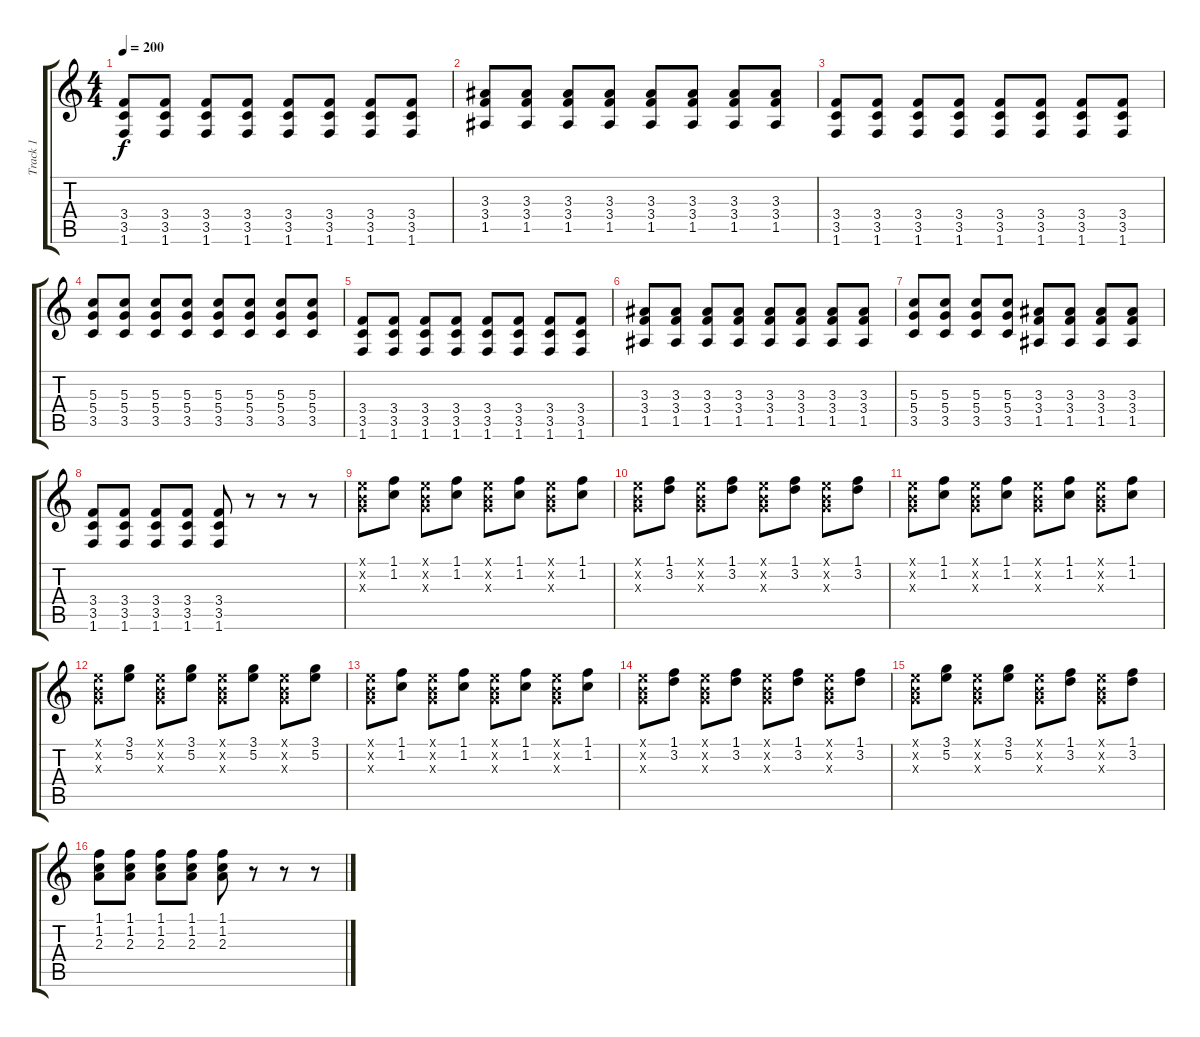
\track ("Track 1" "Track 1") {instrument distortionguitar}
\staff {score tabs}
\tuning (E4 B3 G3 D3 A2 E2) {hide}
\ts (4 4)
\tempo 200
\clef g2
\ks c
(3.4 3.5 1.6).8{dy f balance 8 instrument distortionguitar} (3.4 3.5 1.6).8 (3.4 3.5 1.6).8 (3.4 3.5 1.6).8 (3.4 3.5 1.6).8 (3.4 3.5 1.6).8 (3.4 3.5 1.6).8 (3.4 3.5 1.6).8 |
(3.3 3.4 1.5).8 (3.3 3.4 1.5).8 (3.3 3.4 1.5).8 (3.3 3.4 1.5).8 (3.3 3.4 1.5).8 (3.3 3.4 1.5).8 (3.3 3.4 1.5).8 (3.3 3.4 1.5).8 |
(3.4 3.5 1.6).8 (3.4 3.5 1.6).8 (3.4 3.5 1.6).8 (3.4 3.5 1.6).8 (3.4 3.5 1.6).8 (3.4 3.5 1.6).8 (3.4 3.5 1.6).8 (3.4 3.5 1.6).8 |
(5.3 5.4 3.5).8 (5.3 5.4 3.5).8 (5.3 5.4 3.5).8 (5.3 5.4 3.5).8 (5.3 5.4 3.5).8 (5.3 5.4 3.5).8 (5.3 5.4 3.5).8 (5.3 5.4 3.5).8 |
(3.4 3.5 1.6).8 (3.4 3.5 1.6).8 (3.4 3.5 1.6).8 (3.4 3.5 1.6).8 (3.4 3.5 1.6).8 (3.4 3.5 1.6).8 (3.4 3.5 1.6).8 (3.4 3.5 1.6).8 |
(3.3 3.4 1.5).8 (3.3 3.4 1.5).8 (3.3 3.4 1.5).8 (3.3 3.4 1.5).8 (3.3 3.4 1.5).8 (3.3 3.4 1.5).8 (3.3 3.4 1.5).8 (3.3 3.4 1.5).8 |
(5.3 5.4 3.5).8 (5.3 5.4 3.5).8 (5.3 5.4 3.5).8 (5.3 5.4 3.5).8 (3.3 3.4 1.5).8 (3.3 3.4 1.5).8 (3.3 3.4 1.5).8 (3.3 3.4 1.5).8 |
(3.4 3.5 1.6).8 (3.4 3.5 1.6).8 (3.4 3.5 1.6).8 (3.4 3.5 1.6).8 (3.4 3.5 1.6).8 r.8 r.8 r.8 |
(0.1{x} 0.2{x} 0.3{x}).8{balance 16 instrument electricguitarclean} (1.1 1.2).8 (0.1{x} 0.2{x} 0.3{x}).8 (1.1 1.2).8 (0.1{x} 0.2{x} 0.3{x}).8 (1.1 1.2).8 (0.1{x} 0.2{x} 0.3{x}).8 (1.1 1.2).8 |
(0.1{x} 0.2{x} 0.3{x}).8 (1.1 3.2).8 (0.1{x} 0.2{x} 0.3{x}).8 (1.1 3.2).8 (0.1{x} 0.2{x} 0.3{x}).8 (1.1 3.2).8 (0.1{x} 0.2{x} 0.3{x}).8 (1.1 3.2).8 |
(0.1{x} 0.2{x} 0.3{x}).8 (1.1 1.2).8 (0.1{x} 0.2{x} 0.3{x}).8 (1.1 1.2).8 (0.1{x} 0.2{x} 0.3{x}).8 (1.1 1.2).8 (0.1{x} 0.2{x} 0.3{x}).8 (1.1 1.2).8 |
(0.1{x} 0.2{x} 0.3{x}).8 (3.1 5.2).8 (0.1{x} 0.2{x} 0.3{x}).8 (3.1 5.2).8 (0.1{x} 0.2{x} 0.3{x}).8 (3.1 5.2).8 (0.1{x} 0.2{x} 0.3{x}).8 (3.1 5.2).8 |
(0.1{x} 0.2{x} 0.3{x}).8 (1.1 1.2).8 (0.1{x} 0.2{x} 0.3{x}).8 (1.1 1.2).8 (0.1{x} 0.2{x} 0.3{x}).8 (1.1 1.2).8 (0.1{x} 0.2{x} 0.3{x}).8 (1.1 1.2).8 |
(0.1{x} 0.2{x} 0.3{x}).8 (1.1 3.2).8 (0.1{x} 0.2{x} 0.3{x}).8 (1.1 3.2).8 (0.1{x} 0.2{x} 0.3{x}).8 (1.1 3.2).8 (0.1{x} 0.2{x} 0.3{x}).8 (1.1 3.2).8 |
(0.1{x} 0.2{x} 0.3{x}).8 (3.1 5.2).8 (0.1{x} 0.2{x} 0.3{x}).8 (3.1 5.2).8 (0.1{x} 0.2{x} 0.3{x}).8 (1.1 3.2).8 (0.1{x} 0.2{x} 0.3{x}).8 (1.1 3.2).8 |
(1.1 1.2 2.3).8 (1.1 1.2 2.3).8 (1.1 1.2 2.3).8 (1.1 1.2 2.3).8 (1.1 1.2 2.3).8 r.8 r.8 r.8
